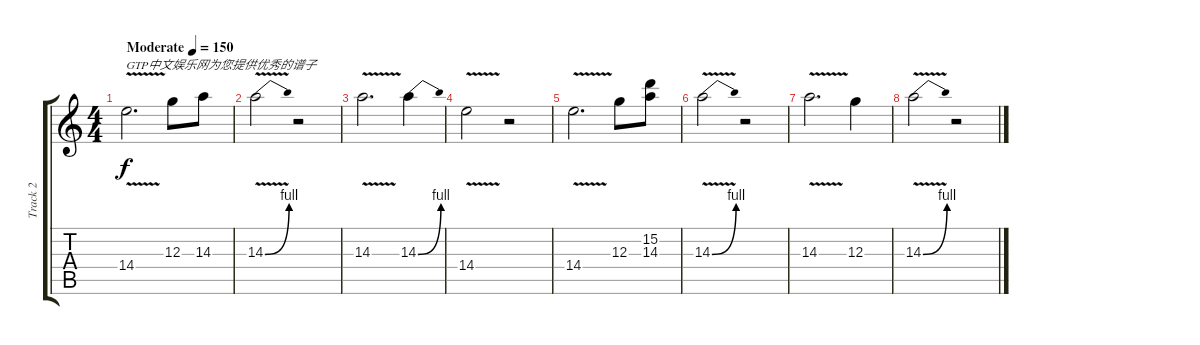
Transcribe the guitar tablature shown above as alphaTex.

\track ("Track 2" "Track 2") {instrument overdrivenguitar}
\staff {score tabs}
\tuning (E4 B3 G3 D3 A2 E2) {hide}
\ts (4 4)
\tempo (150 "Moderate")
\clef g2
\ks c
14.4{v}.2{d txt "GTP中文娱乐网为您提供优秀的谱子" dy f instrument overdrivenguitar} 12.3.8 14.3.8 |
14.3{be (bend 0 0 60 4) v}.2 r.2 |
14.3{v}.2{d} 14.3{be (bend 0 0 60 4)}.4 |
14.4{v}.2 r.2 |
14.4{v}.2{d} 12.3.8 (15.2 14.3).8 |
14.3{be (bend 0 0 60 4) v}.2 r.2 |
14.3{v}.2{d} 12.3.4 |
14.3{be (bend 0 0 60 4) v}.2 r.2
